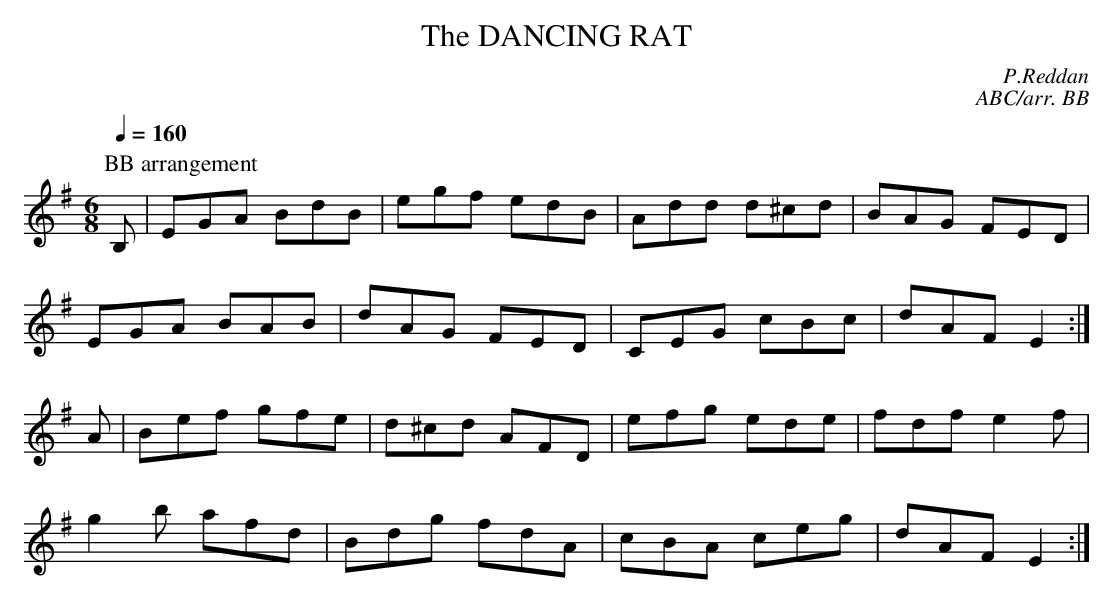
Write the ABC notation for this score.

X:1
T:DANCING RAT, The
C:P.Reddan
C:ABC/arr. BB
Q:1/4=160
L:1/8
M:6/8
K:Em
P:BB arrangement
B,|EGA BdB|egf edB|Add d^cd|BAG FED|
EGA BAB|dAG FED|CEG cBc|dAF E2 :|
A|Bef gfe|d^cd AFD|efg ede|fdf e2f|
g2b afd|Bdg fdA|cBA ceg|dAF E2 :|
